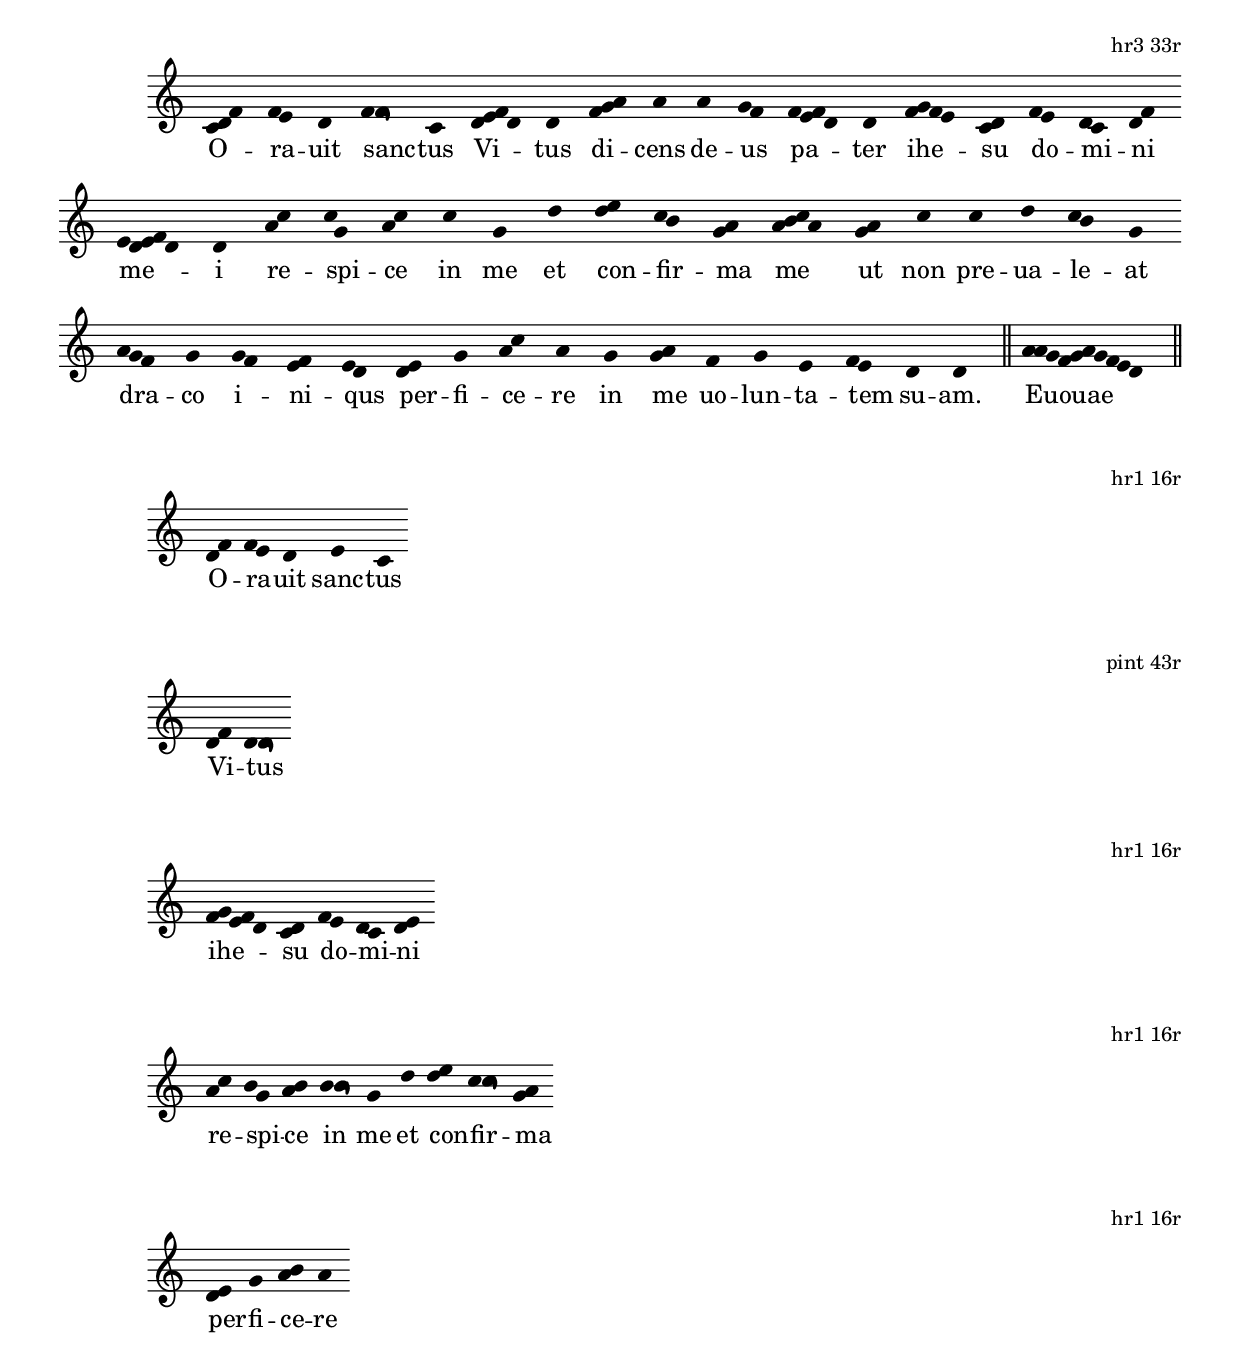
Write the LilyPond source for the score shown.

\version "2.19.32"

\include "../lib/synopsis.ily"

\score {
  \transpose c c' {
    \plainchant
    \melisma { c d f } \melisma { f e } d \bar "" \melisma { f \strophicus f } c \bar "" \melisma { d e f d } d \bar "" \melisma { f g a } a \bar ""
    a \melisma { g f } \bar "" \melisma { f e f d } d \bar "" \melisma { f g f e } \bar "" \melisma { c d } \bar "" \melisma { f e } \melisma { d c } \melisma { d f } \bar "" \melisma { e d e f d } d \bar ""
    \melisma { a c' } \melisma { c' g } \melisma { a c' } \bar "" c' \bar "" g \bar ""
    d' \bar "" \melisma { d' e' } \melisma { c' b } \melisma { g a } \bar "" \melisma { a b c' a } \bar ""
    \melisma { g a } \bar "" c' \bar "" c' d' \melisma { c' b } g \bar "" \melisma { a g f } g \bar "" \melisma { g f } \melisma { e f } \melisma { e d } \bar ""
    \melisma { d e } g \melisma { a c' } a \bar "" g \bar "" \melisma { g a } \bar ""
    f g e \melisma { f e } \bar "" d d \bar "||"

    \melisma { a a g f g a g f e d } \bar "||"
  }
  \addlyrics {
    O -- ra -- uit sanc -- tus Vi -- tus di -- cens
    de -- us pa -- ter ihe -- su do -- mi -- ni me -- i
    re -- spi -- ce in me
    et con -- fir -- ma me
    ut non pre -- ua -- le -- at dra -- co i -- ni -- qus
    per -- fi -- ce -- re in me
    uo -- lun -- ta -- tem su -- am.

    Euouae
  }
  \header {
    fontes = "hr3 33r"
  }
}

\score {
  \transpose c c' {
    \plainchant
    \melisma { d f } \melisma { f e } d e c
  }
  \addlyrics {
    O -- ra -- uit sanc -- tus
  }
  \header {
    fontes = "hr1 16r"
  }
}

\score {
  \transpose c c' {
    \plainchant
    \melisma { d f } \melisma { d \strophicus d }
  }
  \addlyrics {
    Vi -- tus
  }
  \header {
    fontes = "pint 43r"
  }
}

\score {
  \transpose c c' {
    \plainchant
    \melisma { f g e f d } \melisma { c d }
    \melisma { f e } \melisma { d c } \melisma { d e }
  }
  \addlyrics {
    ihe -- su
    do -- mi -- ni
  }
  \header {
    fontes = "hr1 16r"
  }
}

\score {
  \transpose c c' {
    \plainchant
    \melisma { a c' } \melisma { b g } \melisma { a b } \melisma { b \strophicus b } g
    d' \melisma { d' e' } \melisma { c' \strophicus c' } \melisma { g a }
  }
  \addlyrics {
    re -- spi -- ce in me
    et con -- fir -- ma
  }
  \header {
    fontes = "hr1 16r"
  }
}

\score {
  \transpose c c' {
    \plainchant
    \melisma { d e } g \melisma { a b } a
  }
  \addlyrics {
    per -- fi -- ce -- re
  }
  \header {
    fontes = "hr1 16r"
  }
}
